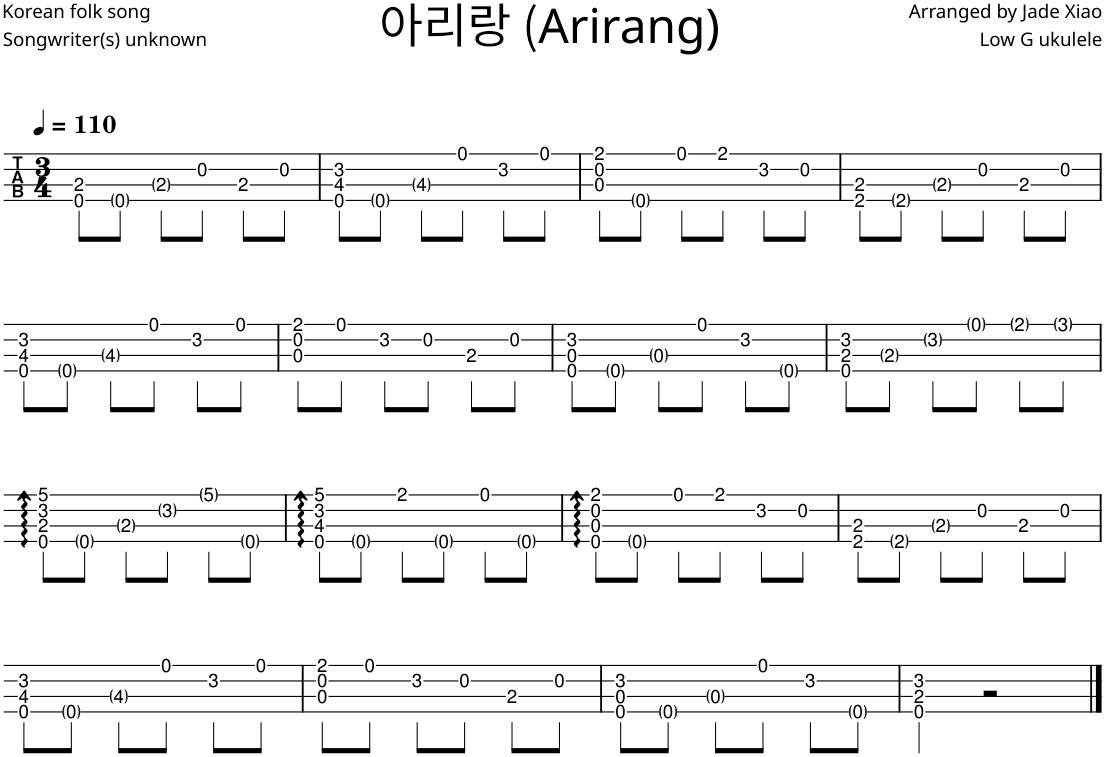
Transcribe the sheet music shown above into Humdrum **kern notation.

**kern
*part1
*staff1
*I"Ukulele
*I'Uk.
*stria4
*
*k[]
*M3/4
*MM110
=1
8G\ 8d\L
8G\J
8d\L
8e\J
8d\L
8e\J
=2
8G\ 8e\ 8g\L
8G\J
8e\L
8a\J
8g\L
8a\J
=3
8c\ 8e\ 8b\L
8G\J
8a\L
8b\J
8g\L
8e\J
=4
8A\ 8d\L
8A\J
8d\L
8e\J
8d\L
8e\J
!!LO:LB:g=z
=5
8G\ 8e\ 8g\L
8G\J
8e\L
8a\J
8g\L
8a\J
=6
8c\ 8e\ 8b\L
8a\J
8g\L
8e\J
8d\L
8e\J
=7
8G\ 8c\ 8g\L
8G\J
8c\L
8a\J
8g\L
8G\J
=8
8G\ 8d\ 8g\L
8d\J
8g\L
8a\J
8b\L
8cc\J
!!LO:LB:g=z
=9
8G\:: 8d\:: 8g\:: 8dd\::L
8G\J
8d\L
8g\J
8dd\L
8G\J
=10
8G\:: 8e\:: 8g\:: 8dd\::L
8G\J
8b\L
8G\J
8a\L
8G\J
=11
8G\:: 8c\:: 8e\:: 8b\::L
8G\J
8a\L
8b\J
8g\L
8e\J
=12
8A\ 8d\L
8A\J
8d\L
8e\J
8d\L
8e\J
!!LO:LB:g=z
=13
8G\ 8e\ 8g\L
8G\J
8e\L
8a\J
8g\L
8a\J
=14
8c\ 8e\ 8b\L
8a\J
8g\L
8e\J
8d\L
8e\J
=15
8G\ 8c\ 8g\L
8G\J
8c\L
8a\J
8g\L
8G\J
=16
4G\ 4d\ 4g\
2r
==
*-
